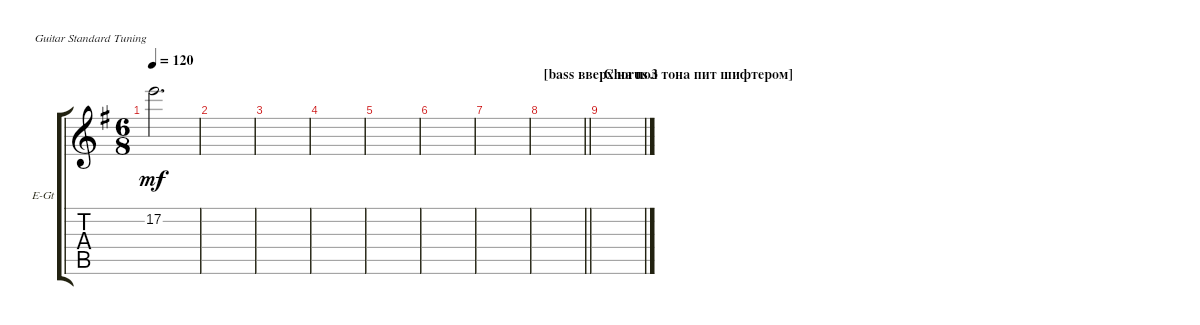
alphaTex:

\bracketExtendMode groupsimilarinstruments
\firstSystemTrackNameOrientation horizontal
\otherSystemsTrackNameOrientation horizontal
\track ("guitar solo-left (Rodion Kravkl)" "E-Gt") {instrument electricguitarclean}
\staff {score tabs}
\tuning (E4 B3 G3 D3 A2 E2)
\ts (6 8)
\tempo 120
\clef g2
\scale
0.333333
\ks eminor
17.2.2{d dy mf} |
\scale
0.333333 |
\scale
0.333333 |
\scale
0.333333 |
\scale
0.333333 |
\scale
0.333333 |
\scale
0.333333 |
\section ("" "[bass вверх на пол тона пит шифтером]")
\scale
0.333333
\barLineRight lightlight
|
\section ("" "Chorus 3")
\scale
0.333333 |
\scale
0.333333 |
\scale
0.333333 |
\scale
0.333333 |
\scale
0.333333 |
\scale
0.333333 |
\scale
0.333333 |
\scale
0.333333
